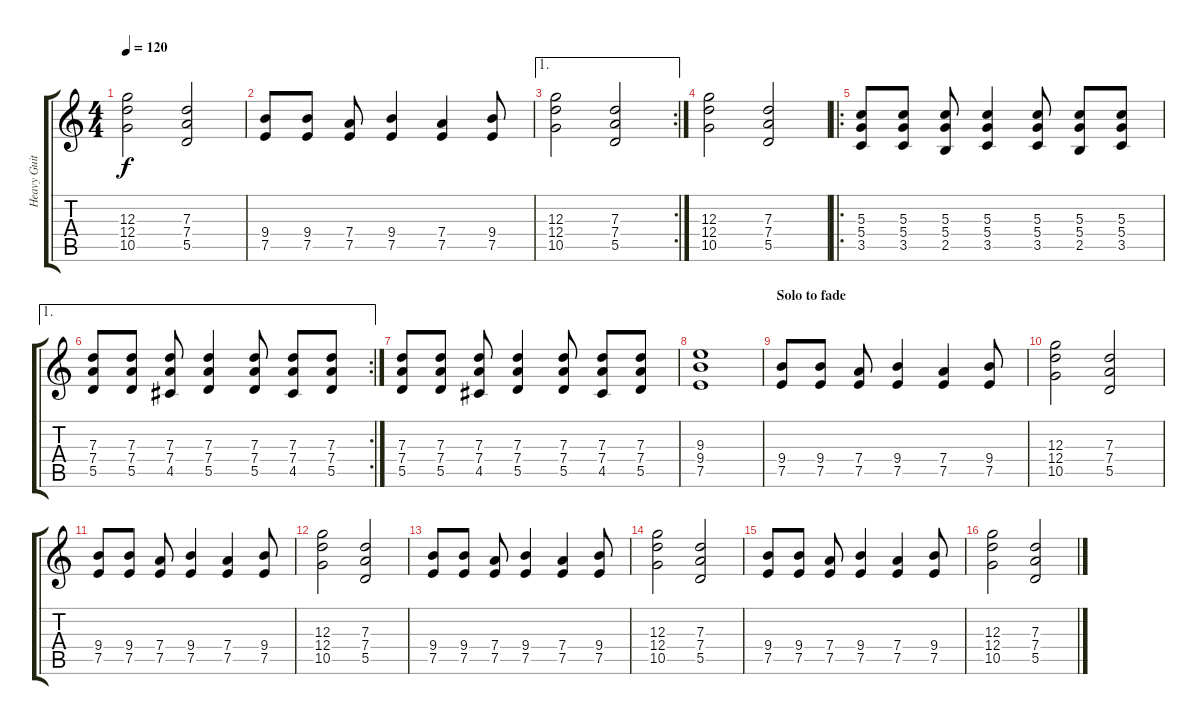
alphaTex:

\track ("Heavy Guitar 2" "Heavy Guit") {instrument distortionguitar}
\staff {score tabs}
\tuning (E4 B3 G3 D3 A2 E2) {hide}
\ts (4 4)
\tempo 120
\clef g2
\ks c
(12.3 12.4 10.5).2{dy f} (7.3 7.4 5.5).2 |
(9.4 7.5).8 (9.4 7.5).8 (7.4 7.5).8 (9.4 7.5).4 (7.4 7.5).4 (9.4 7.5).8 |
\ae 1
\rc 2
(12.3 12.4 10.5).2 (7.3 7.4 5.5).2 |
(12.3 12.4 10.5).2 (7.3 7.4 5.5).2 |
\ro
(5.3 5.4 3.5).8 (5.3 5.4 3.5).8 (5.3 5.4 2.5).8 (5.3 5.4 3.5).4 (5.3 5.4 3.5).8 (5.3 5.4 2.5).8 (5.3 5.4 3.5).8 |
\ae 1
\rc 2
(7.3 7.4 5.5).8 (7.3 7.4 5.5).8 (7.3 7.4 4.5).8 (7.3 7.4 5.5).4 (7.3 7.4 5.5).8 (7.3 7.4 4.5).8 (7.3 7.4 5.5).8 |
(7.3 7.4 5.5).8 (7.3 7.4 5.5).8 (7.3 7.4 4.5).8 (7.3 7.4 5.5).4 (7.3 7.4 5.5).8 (7.3 7.4 4.5).8 (7.3 7.4 5.5).8 |
(9.3 9.4 7.5).1 |
\section ("" "Solo to fade")
(9.4 7.5).8 (9.4 7.5).8 (7.4 7.5).8 (9.4 7.5).4 (7.4 7.5).4 (9.4 7.5).8 |
(12.3 12.4 10.5).2 (7.3 7.4 5.5).2 |
(9.4 7.5).8 (9.4 7.5).8 (7.4 7.5).8 (9.4 7.5).4 (7.4 7.5).4 (9.4 7.5).8 |
(12.3 12.4 10.5).2 (7.3 7.4 5.5).2 |
(9.4 7.5).8 (9.4 7.5).8 (7.4 7.5).8 (9.4 7.5).4 (7.4 7.5).4 (9.4 7.5).8 |
(12.3 12.4 10.5).2 (7.3 7.4 5.5).2 |
(9.4 7.5).8 (9.4 7.5).8 (7.4 7.5).8 (9.4 7.5).4 (7.4 7.5).4 (9.4 7.5).8 |
(12.3 12.4 10.5).2 (7.3 7.4 5.5).2
